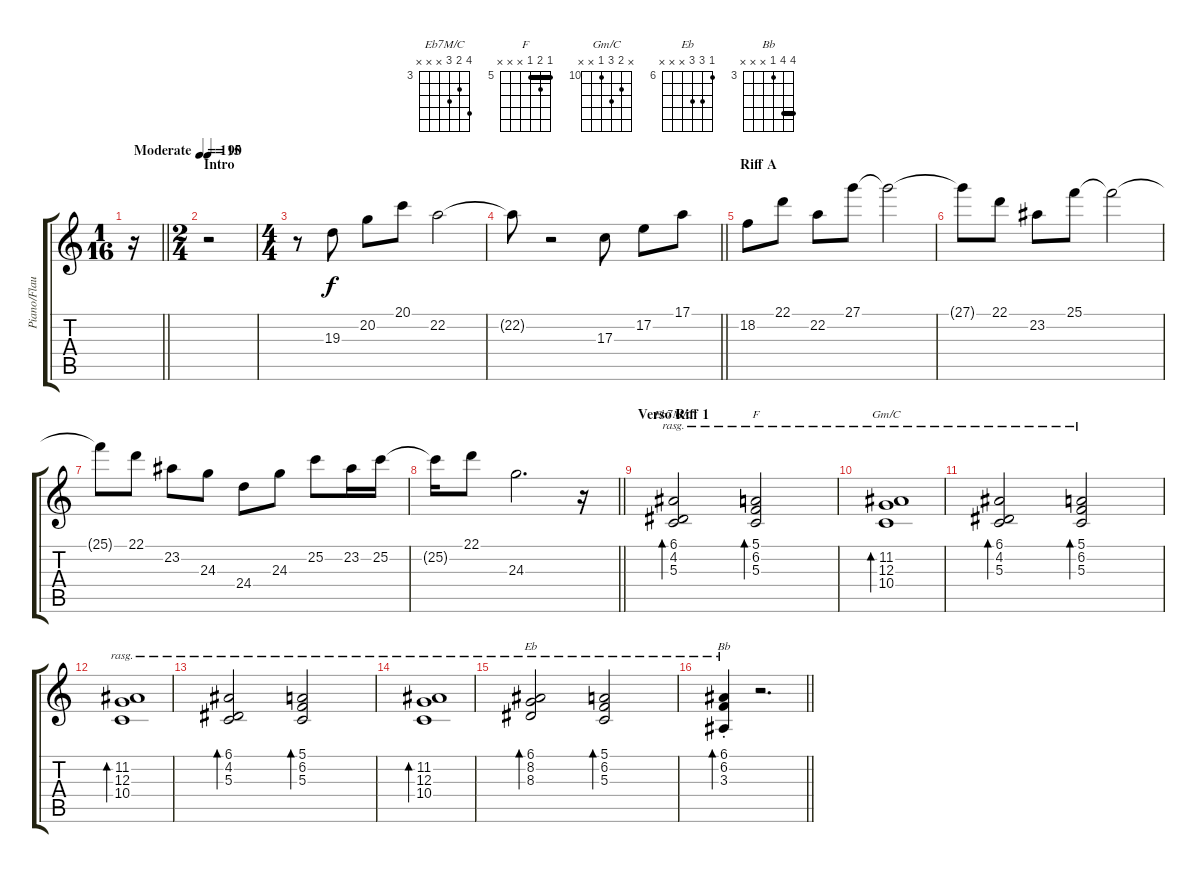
\track ("Piano/Flauta" "Piano/Flau") {instrument brightacousticpiano}
\staff {score tabs}
\tuning (E4 B3 G3 D3 A2 E2) {hide}
\chord ("Eb7M/C" 6 4 5 x x x) {firstfret 3}
\chord ("F" 5 6 5 x x x) {firstfret 5 barre 5}
\chord ("Gm/C" x 11 12 10 x x) {firstfret 10}
\chord ("Eb" 6 8 8 x x x) {firstfret 6}
\chord ("Bb" 6 6 3 x x x) {firstfret 3 barre 6}
\ts (1 16)
\tempo (115 "Moderate")
\clef g2
\barLineRight lightlight
\ks c
r.16{dy f instrument brightacousticpiano} |
\ts (2 4)
\section ("" "Intro")
\tempo 90
r.2{instrument englishhorn} |
\ts (4 4)
r.8 19.3.8 20.2.8 20.1.8 22.2.2 |
\barLineRight lightlight
22.2{t}.8 r.2 17.3.8 17.2.8 17.1.8 |
\section ("" "Riff A")
18.2.8 22.1.8 22.2.8 27.1.8 27.1{t}.2 |
27.1{t}.8 22.1.8 23.2.8 25.1.8 25.1{t}.2 |
25.1{t}.8 22.1.8 23.2.8 24.3.8 24.4.8 24.3.8 25.2.8 23.2.16 25.2.16 |
\barLineRight lightlight
25.2{t}.16 22.1.8 24.3.2{d} r.16 |
\section ("" "Verso Riff 1")
(6.1 4.2 5.3).2{bd 240 ch "Eb7M/C" rasg ii instrument orchestralharp} (5.1 6.2 5.3).2{bd 240 ch "F" rasg ii} |
(11.2 12.3 10.4).1{bd 240 ch "Gm/C" rasg ii} |
(6.1 4.2 5.3).2{bd 240 rasg ii} (5.1 6.2 5.3).2{bd 240 rasg ii} |
(11.2 12.3 10.4).1{bd 240 rasg ii} |
(6.1 4.2 5.3).2{bd 240 rasg ii} (5.1 6.2 5.3).2{bd 240 rasg ii} |
(11.2 12.3 10.4).1{bd 240 rasg ii} |
(6.1 8.2 8.3).2{bd 240 ch "Eb" rasg ii} (5.1 6.2 5.3).2{bd 240 rasg ii} |
\barLineRight lightlight
(6.1{st} 6.2{st} 3.3{st}).4{bd 240 ch "Bb" rasg ii} r.2{d}
